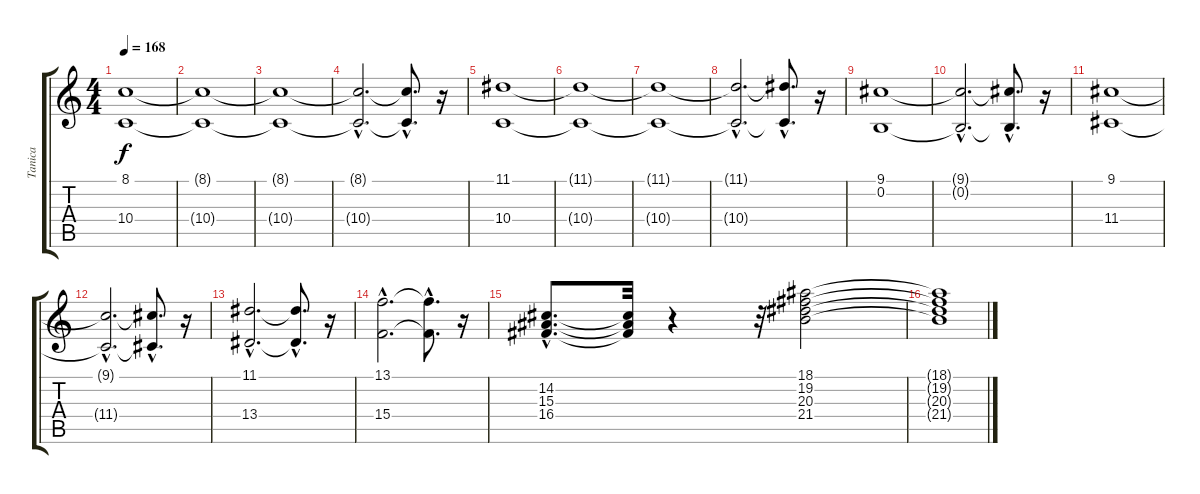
\track ("Tanica" "Tanica") {instrument synthstrings1}
\staff {score tabs}
\tuning (E4 B3 G3 D3 A2 E2) {hide}
\ts (4 4)
\tempo 168
\clef g2
\ks c
(8.1 10.4).1{dy f} |
(8.1{t} 10.4{t}).1 |
(8.1{t} 10.4{t}).1 |
(8.1{hac t} 10.4{hac t}).2{d} (8.1{hac t} 10.4{hac t}).8{d} r.16 |
(11.1 10.4).1 |
(11.1{t} 10.4{t}).1 |
(11.1{t} 10.4{t}).1 |
(11.1{hac t} 10.4{hac t}).2{d} (11.1{hac t} 10.4{hac t}).8{d} r.16 |
(9.1 0.2).1 |
(9.1{hac t} 0.2{hac t}).2{d} (9.1{hac t} 0.2{hac t}).8{d} r.16 |
(9.1 11.4).1 |
(9.1{hac t} 11.4{hac t}).2{d} (9.1{hac t} 11.4{hac t}).8{d} r.16 |
(11.1{hac} 13.4{hac}).2{d} (11.1{hac t} 13.4{hac t}).8{d} r.16 |
(13.1{hac} 15.4{hac}).2{d} (13.1{hac t} 15.4{hac t}).8{d} r.16 |
(14.2{hac} 15.3{hac} 16.4{hac}).8{d} (14.2{t} 15.3{t} 16.4{t}).32 r.4 r.32 (18.1 19.2 20.3 21.4).2 |
(18.1{t} 19.2{t} 20.3{t} 21.4{t}).1
